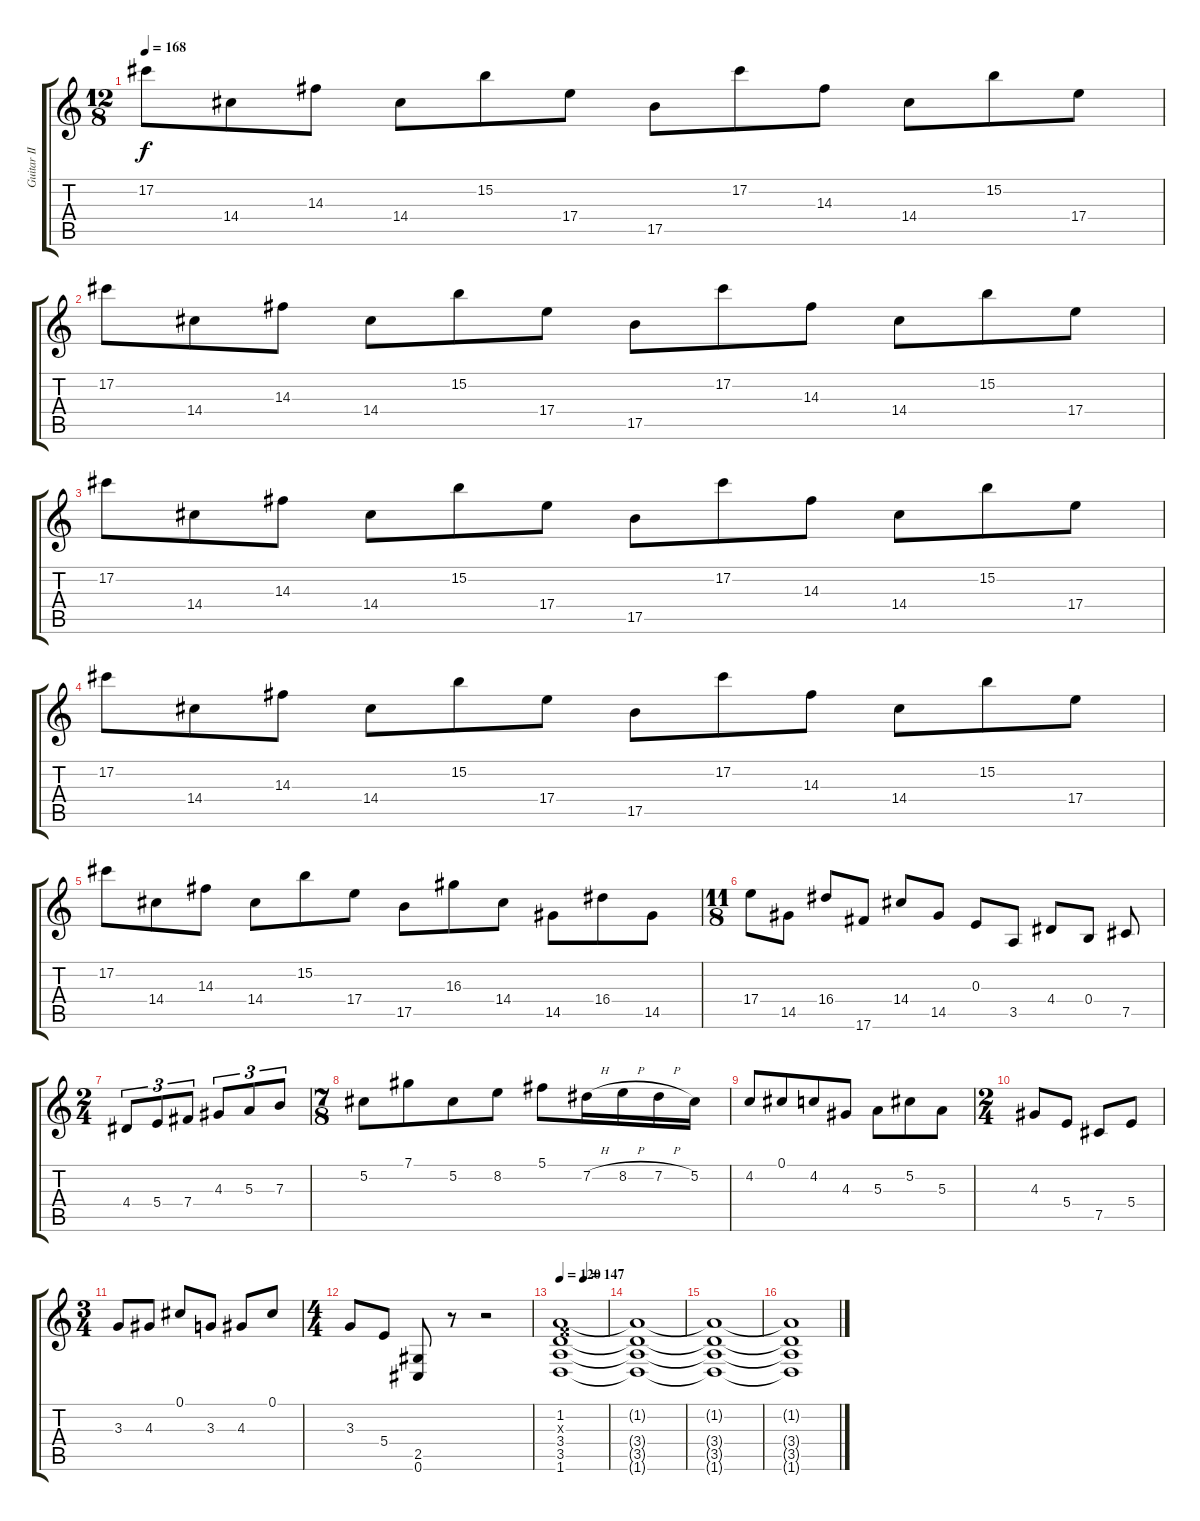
\track ("Guitar II" "Guitar II") {instrument distortionguitar}
\staff {score tabs}
\tuning (Db4 Ab3 E3 B2 Gb2 Db2) {hide}
\ts (12 8)
\tempo 168
\clef g2
\ks c
17.2.8{dy f} 14.4.8 14.3.8 14.4.8 15.2.8 17.4.8 17.5.8 17.2.8 14.3.8 14.4.8 15.2.8 17.4.8 |
17.2.8 14.4.8 14.3.8 14.4.8 15.2.8 17.4.8 17.5.8 17.2.8 14.3.8 14.4.8 15.2.8 17.4.8 |
17.2.8 14.4.8 14.3.8 14.4.8 15.2.8 17.4.8 17.5.8 17.2.8 14.3.8 14.4.8 15.2.8 17.4.8 |
17.2.8 14.4.8 14.3.8 14.4.8 15.2.8 17.4.8 17.5.8 17.2.8 14.3.8 14.4.8 15.2.8 17.4.8 |
17.2.8 14.4.8 14.3.8 14.4.8 15.2.8 17.4.8 17.5.8 16.3.8 14.4.8 14.5.8 16.4.8 14.5.8 |
\ts (11 8)
17.4.8 14.5.8 16.4.8 17.6.8 14.4.8 14.5.8 0.3.8 3.5.8 4.4.8 0.4.8 7.5.8 |
\ts (2 4)
4.4.8{tu (3 2)} 5.4.8{tu (3 2)} 7.4.8{tu (3 2)} 4.3.8{tu (3 2)} 5.3.8{tu (3 2)} 7.3.8{tu (3 2)} |
\ts (7 8)
5.2.8 7.1.8 5.2.8 8.2.8 5.1.8 7.2{h}.16 8.2{h}.16 7.2{h}.16 5.2.16 |
4.2.8 0.1.8 4.2.8 4.3.8 5.3.8 5.2.8 5.3.8 |
\ts (2 4)
4.3.8 5.4.8 7.5.8 5.4.8 |
\ts (3 4)
3.3.8 4.3.8 0.1.8 3.3.8 4.3.8 0.1.8 |
\ts (4 4)
3.3.8 5.4.8 (2.5 0.6).8 r.8 r.2 |
\tempo 120
\tempo (147 0.5)
(1.2 1.3{x} 3.4 3.5 1.6).1 |
(1.2{t} 3.4{t} 3.5{t} 1.6{t}).1 |
(1.2{t} 3.4{t} 3.5{t} 1.6{t}).1 |
(1.2{t} 3.4{t} 3.5{t} 1.6{t}).1
